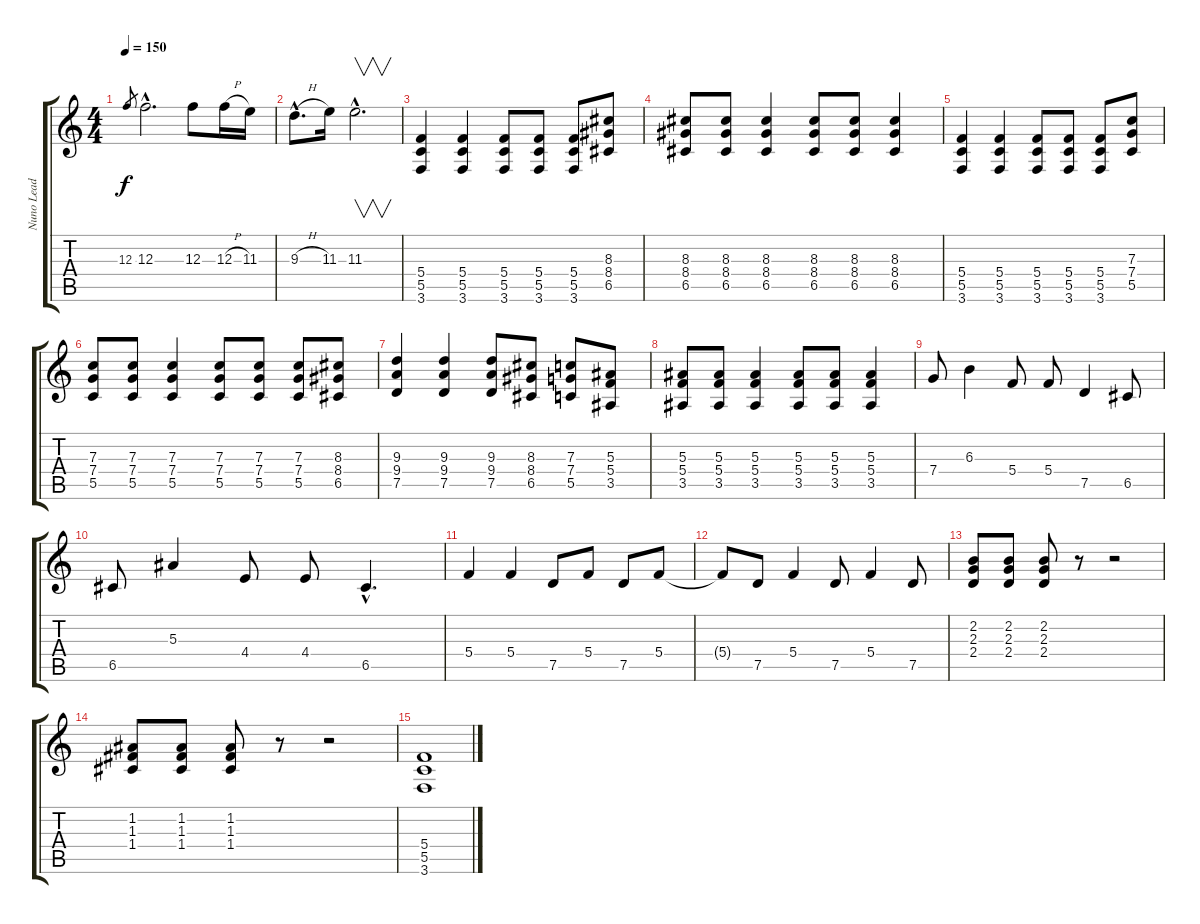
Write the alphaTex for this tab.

\track ("Nuno Lead" "Nuno Lead") {instrument distortionguitar}
\staff {score tabs}
\tuning (D4 A3 F3 C3 G2 D2) {hide}
\ts (4 4)
\tempo 150
\clef g2
\ks c
12.3.8{gr dy f} 12.3{hac}.2{d} 12.3.8 12.3{h}.16 11.3.16 |
9.3{h hac}.8{d} 11.3.16 11.3{hac}.2{v d} |
(5.4 5.5 3.6).4{volume 13} (5.4 5.5 3.6).4 (5.4 5.5 3.6).8 (5.4 5.5 3.6).8 (5.4 5.5 3.6).8 (8.3 8.4 6.5).8 |
(8.3 8.4 6.5).8 (8.3 8.4 6.5).8 (8.3 8.4 6.5).4 (8.3 8.4 6.5).8 (8.3 8.4 6.5).8 (8.3 8.4 6.5).4 |
(5.4 5.5 3.6).4 (5.4 5.5 3.6).4 (5.4 5.5 3.6).8 (5.4 5.5 3.6).8 (5.4 5.5 3.6).8 (7.3 7.4 5.5).8 |
(7.3 7.4 5.5).8 (7.3 7.4 5.5).8 (7.3 7.4 5.5).4 (7.3 7.4 5.5).8 (7.3 7.4 5.5).8 (7.3 7.4 5.5).8 (8.3 8.4 6.5).8 |
(9.3 9.4 7.5).4 (9.3 9.4 7.5).4 (9.3 9.4 7.5).8 (8.3 8.4 6.5).8 (7.3 7.4 5.5).8 (5.3 5.4 3.5).8 |
(5.3 5.4 3.5).8 (5.3 5.4 3.5).8 (5.3 5.4 3.5).4 (5.3 5.4 3.5).8 (5.3 5.4 3.5).8 (5.3 5.4 3.5).4 |
7.4.8{volume 16} 6.3.4 5.4.8 5.4.8 7.5.4 6.5.8 |
6.5.8 5.3.4 4.4.8 4.4.8 6.5{hac}.4{d} |
5.4.4{volume 14} 5.4.4 7.5.8 5.4.8 7.5.8 5.4.8 |
5.4{t}.8 7.5.8 5.4.4 7.5.8 5.4.4 7.5.8 |
(2.2 2.3 2.4).8 (2.2 2.3 2.4).8 (2.2 2.3 2.4).8 r.8 r.2 |
(1.2 1.3 1.4).8 (1.2 1.3 1.4).8 (1.2 1.3 1.4).8 r.8 r.2 |
(5.4 5.5 3.6).1
